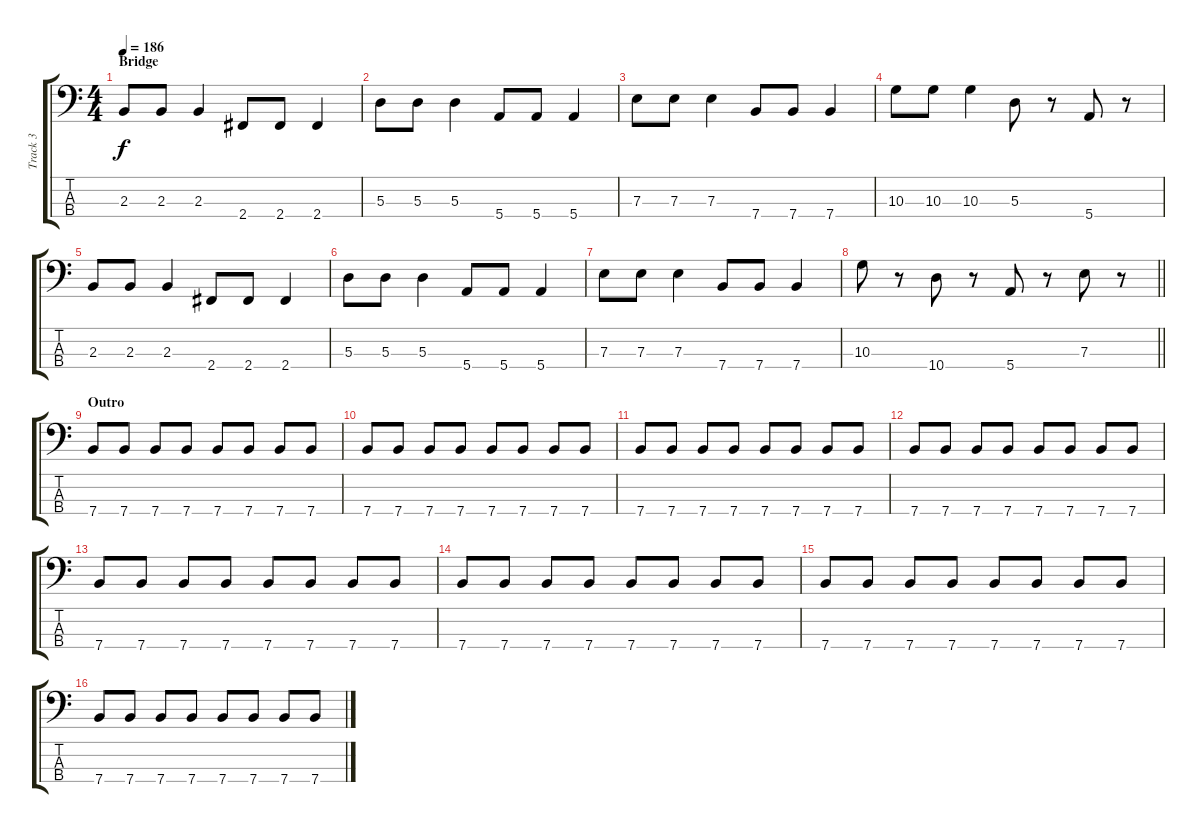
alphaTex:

\track ("Track 3" "Track 3") {instrument electricbassfinger}
\staff {score tabs}
\tuning (G2 D2 A1 E1) {hide}
\ts (4 4)
\section ("" "Bridge")
\tempo 186
\clef f4
\ks c
2.3.8{dy f} 2.3.8 2.3.4 2.4.8 2.4.8 2.4.4 |
5.3.8 5.3.8 5.3.4 5.4.8 5.4.8 5.4.4 |
7.3.8 7.3.8 7.3.4 7.4.8 7.4.8 7.4.4 |
10.3.8 10.3.8 10.3.4 5.3.8 r.8 5.4.8 r.8 |
2.3.8 2.3.8 2.3.4 2.4.8 2.4.8 2.4.4 |
5.3.8 5.3.8 5.3.4 5.4.8 5.4.8 5.4.4 |
7.3.8 7.3.8 7.3.4 7.4.8 7.4.8 7.4.4 |
\barLineRight lightlight
10.3.8 r.8 10.4.8 r.8 5.4.8 r.8 7.3.8 r.8 |
\section ("" "Outro")
7.4.8 7.4.8 7.4.8 7.4.8 7.4.8 7.4.8 7.4.8 7.4.8 |
7.4.8 7.4.8 7.4.8 7.4.8 7.4.8 7.4.8 7.4.8 7.4.8 |
7.4.8 7.4.8 7.4.8 7.4.8 7.4.8 7.4.8 7.4.8 7.4.8 |
7.4.8 7.4.8 7.4.8 7.4.8 7.4.8 7.4.8 7.4.8 7.4.8 |
7.4.8 7.4.8 7.4.8 7.4.8 7.4.8 7.4.8 7.4.8 7.4.8 |
7.4.8 7.4.8 7.4.8 7.4.8 7.4.8 7.4.8 7.4.8 7.4.8 |
7.4.8 7.4.8 7.4.8 7.4.8 7.4.8 7.4.8 7.4.8 7.4.8 |
7.4.8 7.4.8 7.4.8 7.4.8 7.4.8 7.4.8 7.4.8 7.4.8
